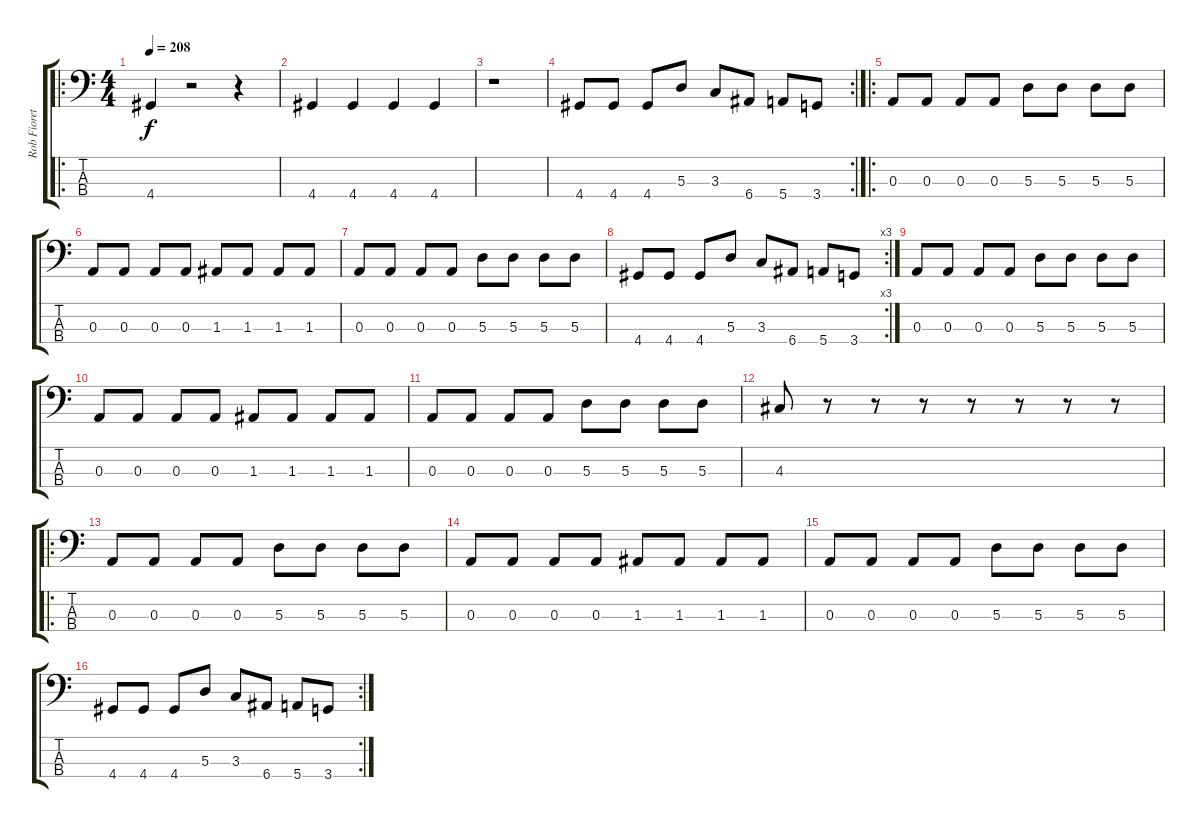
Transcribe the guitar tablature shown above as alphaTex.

\track ("Rob Fioretti" "Rob Fioret") {instrument electricbasspick}
\staff {score tabs}
\tuning (G2 D2 A1 E1) {hide}
\ro
\ts (4 4)
\tempo 208
\clef f4
\ks c
4.4.4{dy f instrument electricbasspick} r.2 r.4 |
4.4.4 4.4.4 4.4.4 4.4.4 |
r.1 |
\rc 2
4.4.8 4.4.8 4.4.8 5.3.8 3.3.8 6.4.8 5.4.8 3.4.8 |
\ro
0.3.8 0.3.8 0.3.8 0.3.8 5.3.8 5.3.8 5.3.8 5.3.8 |
0.3.8 0.3.8 0.3.8 0.3.8 1.3.8 1.3.8 1.3.8 1.3.8 |
0.3.8 0.3.8 0.3.8 0.3.8 5.3.8 5.3.8 5.3.8 5.3.8 |
\rc 3
4.4.8 4.4.8 4.4.8 5.3.8 3.3.8 6.4.8 5.4.8 3.4.8 |
0.3.8 0.3.8 0.3.8 0.3.8 5.3.8 5.3.8 5.3.8 5.3.8 |
0.3.8 0.3.8 0.3.8 0.3.8 1.3.8 1.3.8 1.3.8 1.3.8 |
0.3.8 0.3.8 0.3.8 0.3.8 5.3.8 5.3.8 5.3.8 5.3.8 |
4.3.8 r.8 r.8 r.8 r.8 r.8 r.8 r.8 |
\ro
0.3.8 0.3.8 0.3.8 0.3.8 5.3.8 5.3.8 5.3.8 5.3.8 |
0.3.8 0.3.8 0.3.8 0.3.8 1.3.8 1.3.8 1.3.8 1.3.8 |
0.3.8 0.3.8 0.3.8 0.3.8 5.3.8 5.3.8 5.3.8 5.3.8 |
\rc 2
4.4.8 4.4.8 4.4.8 5.3.8 3.3.8 6.4.8 5.4.8 3.4.8
